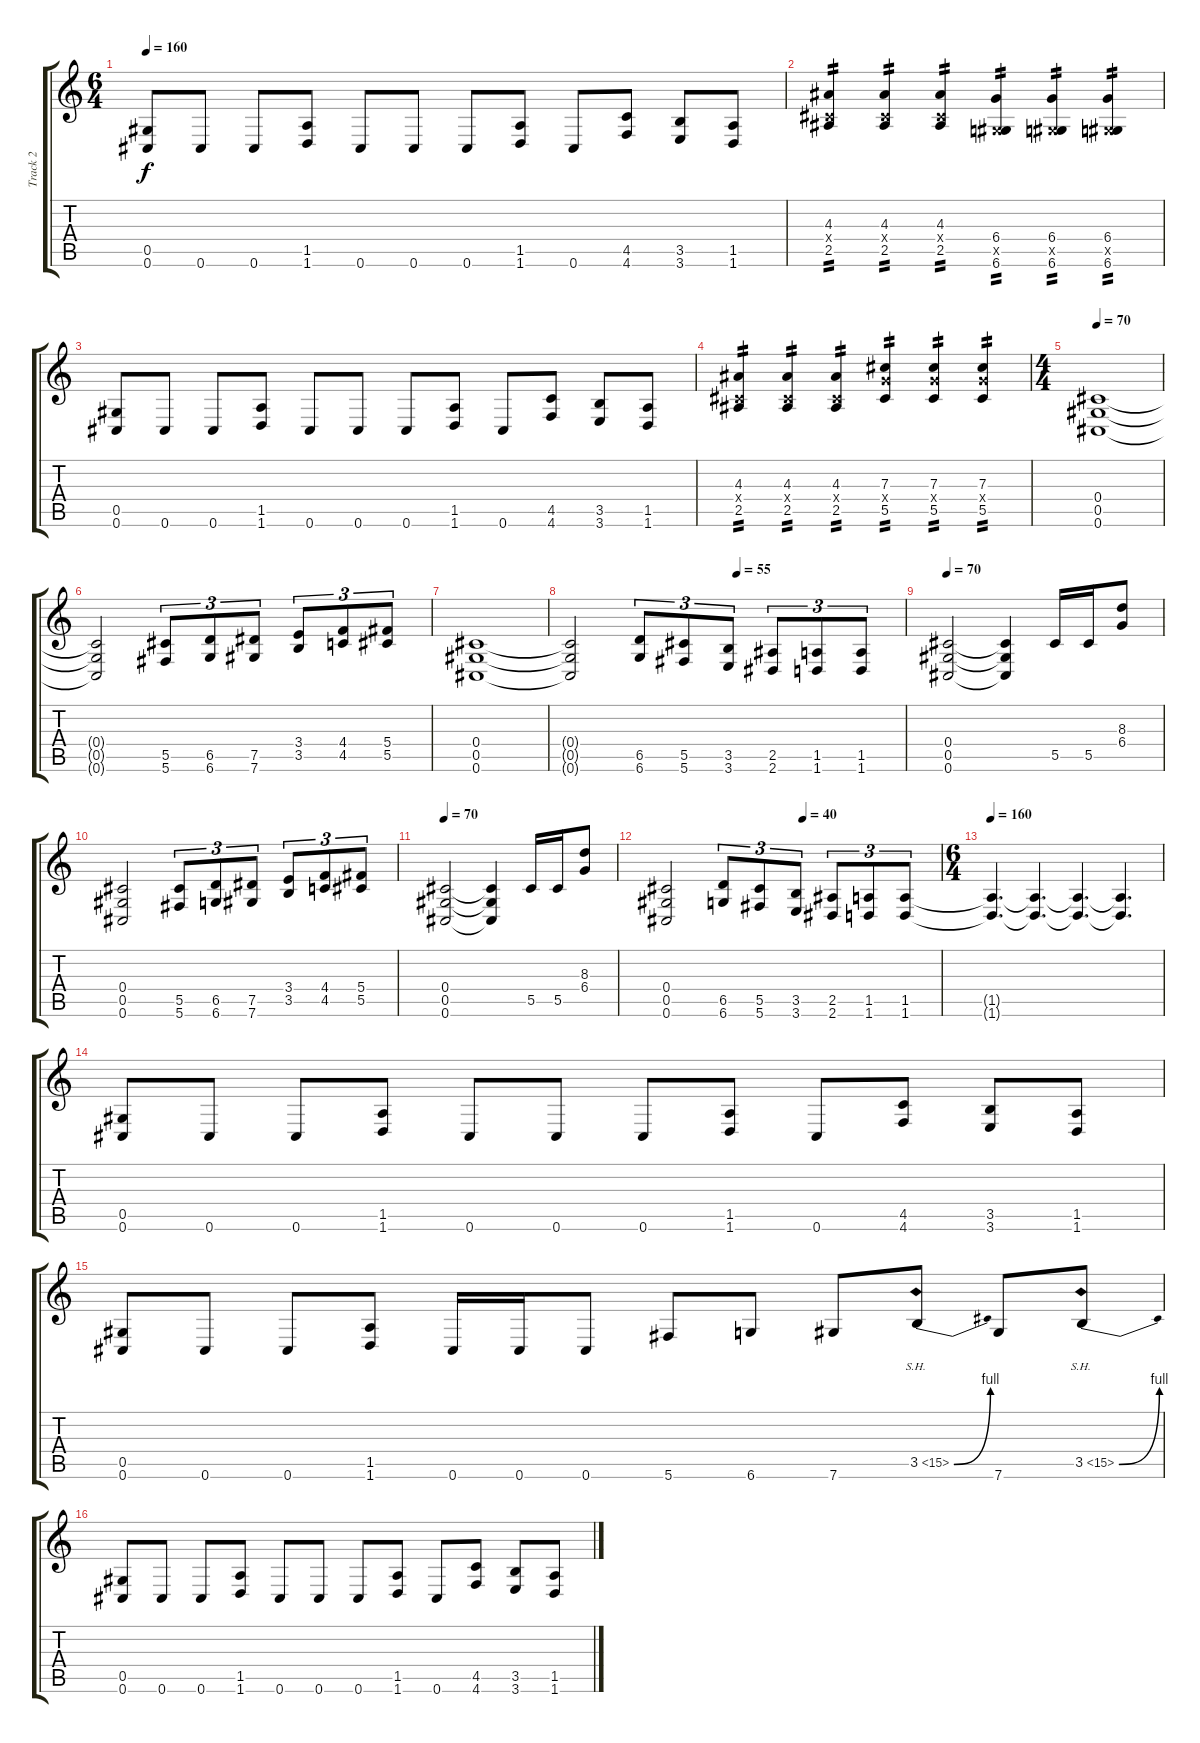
\track ("Track 2" "Track 2") {instrument distortionguitar}
\staff {score tabs}
\tuning (Eb4 Bb3 Gb3 Db3 Ab2 Db2) {hide}
\ts (6 4)
\tempo 160
\clef g2
\ks c
(0.5 0.6).8{dy f} 0.6.8 0.6.8 (1.5 1.6).8 0.6.8 0.6.8 0.6.8 (1.5 1.6).8 0.6.8 (4.5 4.6).8 (3.5 3.6).8 (1.5 1.6).8 |
(4.3 0.4{x} 2.5).4{tp 2} (4.3 0.4{x} 2.5).4{tp 2} (4.3 0.4{x} 2.5).4{tp 2} (6.4 0.5{x} 6.6).4{tp 2} (6.4 0.5{x} 6.6).4{tp 2} (6.4 0.5{x} 6.6).4{tp 2} |
(0.5 0.6).8 0.6.8 0.6.8 (1.5 1.6).8 0.6.8 0.6.8 0.6.8 (1.5 1.6).8 0.6.8 (4.5 4.6).8 (3.5 3.6).8 (1.5 1.6).8 |
(4.3 0.4{x} 2.5).4{tp 2} (4.3 0.4{x} 2.5).4{tp 2} (4.3 0.4{x} 2.5).4{tp 2} (7.3 6.4{x} 5.5).4{tp 2} (7.3 6.4{x} 5.5).4{tp 2} (7.3 6.4{x} 5.5).4{tp 2} |
\ts (4 4)
\tempo 70
(0.4 0.5 0.6).1 |
(0.4{t} 0.5{t} 0.6{t}).2 (5.5 5.6).8{tu (3 2)} (6.5 6.6).8{tu (3 2)} (7.5 7.6).8{tu (3 2)} (3.4 3.5).8{tu (3 2)} (4.4 4.5).8{tu (3 2)} (5.4 5.5).8{tu (3 2)} |
(0.4 0.5 0.6).1 |
\tempo (55 0.5)
(0.4{t} 0.5{t} 0.6{t}).2 (6.5 6.6).8{tu (3 2)} (5.5 5.6).8{tu (3 2)} (3.5 3.6).8{tu (3 2)} (2.5 2.6).8{tu (3 2)} (1.5 1.6).8{tu (3 2)} (1.5 1.6).8{tu (3 2)} |
\tempo 70
(0.4 0.5 0.6).2 (0.4{t} 0.5{t} 0.6{t}).4 5.5.16 5.5.16 (8.3 6.4).8 |
(0.4 0.5 0.6).2 (5.5 5.6).8{tu (3 2)} (6.5 6.6).8{tu (3 2)} (7.5 7.6).8{tu (3 2)} (3.4 3.5).8{tu (3 2)} (4.4 4.5).8{tu (3 2)} (5.4 5.5).8{tu (3 2)} |
\tempo 70
(0.4 0.5 0.6).2 (0.4{t} 0.5{t} 0.6{t}).4 5.5.16 5.5.16 (8.3 6.4).8 |
\tempo (40 0.5)
(0.4 0.5 0.6).2 (6.5 6.6).8{tu (3 2)} (5.5 5.6).8{tu (3 2)} (3.5 3.6).8{tu (3 2)} (2.5 2.6).8{tu (3 2)} (1.5 1.6).8{tu (3 2)} (1.5 1.6).8{tu (3 2)} |
\ts (6 4)
\tempo 160
(1.5{t} 1.6{t}).4{d} (1.5{t} 1.6{t}).4{d} (1.5{t} 1.6{t}).4{d} (1.5{t} 1.6{t}).4{d} |
(0.5 0.6).8 0.6.8 0.6.8 (1.5 1.6).8 0.6.8 0.6.8 0.6.8 (1.5 1.6).8 0.6.8 (4.5 4.6).8 (3.5 3.6).8 (1.5 1.6).8 |
(0.5 0.6).8 0.6.8 0.6.8 (1.5 1.6).8 0.6.16 0.6.16 0.6.8 5.6.8 6.6.8 7.6.8 3.5{be (bend 0 0 60 4) sh 12}.8 7.6.8 3.5{be (bend 0 0 60 4) sh 12}.8 |
(0.5 0.6).8 0.6.8 0.6.8 (1.5 1.6).8 0.6.8 0.6.8 0.6.8 (1.5 1.6).8 0.6.8 (4.5 4.6).8 (3.5 3.6).8 (1.5 1.6).8
